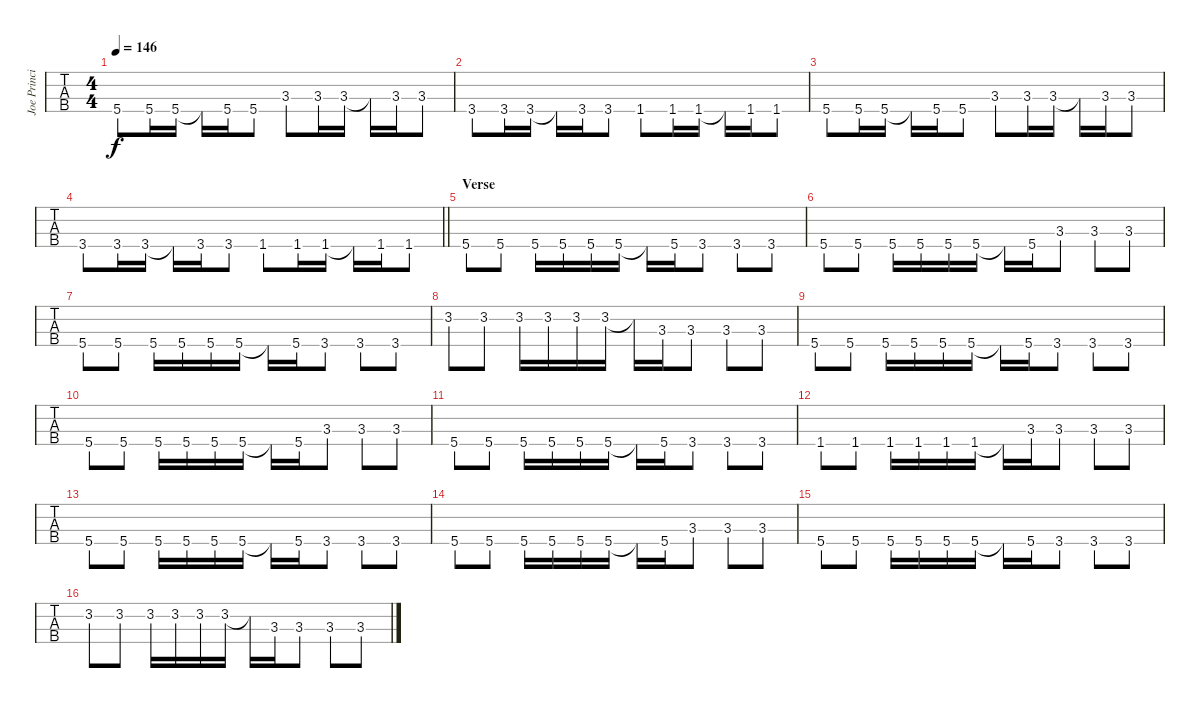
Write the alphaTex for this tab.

\track ("Joe Principe - Bass" "Joe Princi") {instrument electricbassfinger}
\staff {tabs}
\tuning (Gb2 Db2 Ab1 Eb1) {hide}
\ts (4 4)
\tempo 146
\clef f4
\ks c
5.4.8{dy f} 5.4.16 5.4.16 5.4{t}.16 5.4.16 5.4.8 3.3.8 3.3.16 3.3.16 3.3{t}.16 3.3.16 3.3.8 |
3.4.8 3.4.16 3.4.16 3.4{t}.16 3.4.16 3.4.8 1.4.8 1.4.16 1.4.16 1.4{t}.16 1.4.16 1.4.8 |
5.4.8 5.4.16 5.4.16 5.4{t}.16 5.4.16 5.4.8 3.3.8 3.3.16 3.3.16 3.3{t}.16 3.3.16 3.3.8 |
\barLineRight lightlight
3.4.8 3.4.16 3.4.16 3.4{t}.16 3.4.16 3.4.8 1.4.8 1.4.16 1.4.16 1.4{t}.16 1.4.16 1.4.8 |
\section ("" "Verse")
5.4.8 5.4.8 5.4.16 5.4.16 5.4.16 5.4.16 5.4{t}.16 5.4.16 3.4.8 3.4.8 3.4.8 |
5.4.8 5.4.8 5.4.16 5.4.16 5.4.16 5.4.16 5.4{t}.16 5.4.16 3.3.8 3.3.8 3.3.8 |
5.4.8 5.4.8 5.4.16 5.4.16 5.4.16 5.4.16 5.4{t}.16 5.4.16 3.4.8 3.4.8 3.4.8 |
3.2.8 3.2.8 3.2.16 3.2.16 3.2.16 3.2.16 3.2{t}.16 3.3.16 3.3.8 3.3.8 3.3.8 |
5.4.8 5.4.8 5.4.16 5.4.16 5.4.16 5.4.16 5.4{t}.16 5.4.16 3.4.8 3.4.8 3.4.8 |
5.4.8 5.4.8 5.4.16 5.4.16 5.4.16 5.4.16 5.4{t}.16 5.4.16 3.3.8 3.3.8 3.3.8 |
5.4.8 5.4.8 5.4.16 5.4.16 5.4.16 5.4.16 5.4{t}.16 5.4.16 3.4.8 3.4.8 3.4.8 |
1.4.8 1.4.8 1.4.16 1.4.16 1.4.16 1.4.16 1.4{t}.16 3.3.16 3.3.8 3.3.8 3.3.8 |
5.4.8 5.4.8 5.4.16 5.4.16 5.4.16 5.4.16 5.4{t}.16 5.4.16 3.4.8 3.4.8 3.4.8 |
5.4.8 5.4.8 5.4.16 5.4.16 5.4.16 5.4.16 5.4{t}.16 5.4.16 3.3.8 3.3.8 3.3.8 |
5.4.8 5.4.8 5.4.16 5.4.16 5.4.16 5.4.16 5.4{t}.16 5.4.16 3.4.8 3.4.8 3.4.8 |
3.2.8 3.2.8 3.2.16 3.2.16 3.2.16 3.2.16 3.2{t}.16 3.3.16 3.3.8 3.3.8 3.3.8
